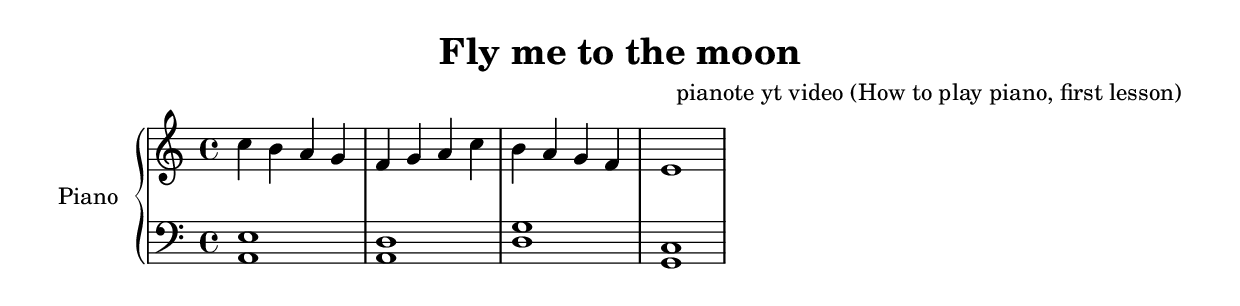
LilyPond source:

\version "2.24.3"

\header {
  title = "Fly me to the moon"
  composer = "pianote yt video (How to play piano, first lesson)"
  opus = ""

}

global = {
  \time 4/4
  \tempo ""
  \key c \major
}

upper = \relative c' {
  \global
  \clef treble
  % music goes here
  c'4 b a g
  f4 g a c
  b4 a g f
  e1
}

lower = \relative c {
  \global
  \clef bass
  % music goes here
  <a e'>1
  <d a>1
  <g d>1
  <c, g>1
}

\score {
  \new PianoStaff \with { instrumentName = "Piano" }
  <<
    \new Staff = "upper" { \upper }
    \new Staff = "lower" { \lower }
  >>

  \layout { }
}

\score {
  \unfoldRepeats {
    \new PianoStaff \with { instrumentName = "Piano" }
    <<
      \new Staff = "upper" \with { midiInstrument = "acoustic grand" } { \upper }
      \new Staff = "lower" \with { midiInstrument = "acoustic grand" } { \lower }
    >>
  }
  \midi { \tempo 4 = 200 }
}